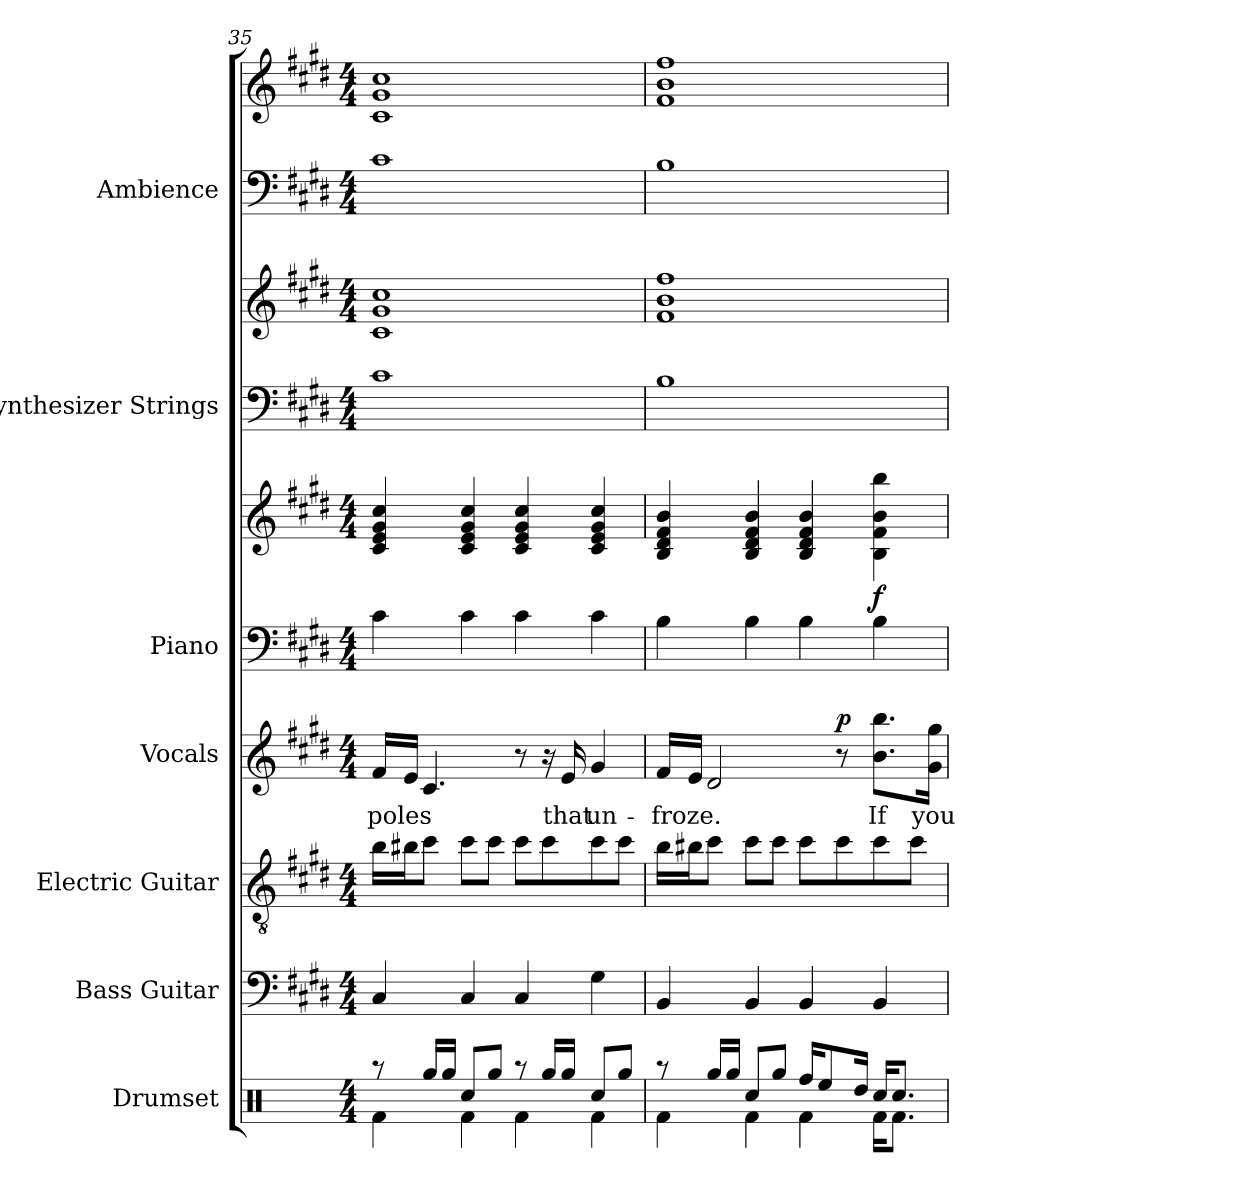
**kern	**kern	**kern	**kern	**text	**dynam	**kern	**kern	**dynam	**kern	**kern	**kern	**kern
*part7	*part6	*part5	*part4	*part4	*part4	*part3	*part3	*part3	*part2	*part2	*part1	*part1
*staff10	*staff9	*staff8	*staff7	*staff7	*staff7	*staff6	*staff5	*staff5/6	*staff4	*staff3	*staff2	*staff1
*I"Drumset	*I"Bass Guitar	*I"Electric Guitar	*I"Vocals	*	*	*I"Piano	*	*	*I"Synthesizer Strings	*	*I"Ambience	*
*I'D. Set	*I'B. Guit.	*I'E. Guit.	*I'Voc.	*	*	*I'Pno.	*	*	*I'Syn. Str.	*	*I'Amb.	*
!!LO:PB:g=z
*clefX	*clefF4	*clefGv2	*clefG2	*	*	*clefF4	*clefG2	*	*clefF4	*clefG2	*clefF4	*clefG2
*	*ITrd7c12	*	*	*	*	*	*	*	*	*	*	*
*k[]	*k[f#c#g#d#]	*k[f#c#g#d#]	*k[f#c#g#d#]	*	*	*k[f#c#g#d#]	*k[f#c#g#d#]	*	*k[f#c#g#d#]	*k[f#c#g#d#]	*k[f#c#g#d#]	*k[f#c#g#d#]
*M4/4	*M4/4	*M4/4	*M4/4	*	*	*M4/4	*M4/4	*	*M4/4	*M4/4	*M4/4	*M4/4
=35	=35	=35	=35	=35	=35	=35	=35	=35	=35	=35	=35	=35
*^	*	*	*	*	*	*	*	*	*	*	*	*
!	!	!	!	!	!LO:LY:b	!	!	!	!	!	!	!	!
8r	4Rf\	4CC#/	16b\LL	16f#/LL	poles	.	4c#\	4c#/ 4e/ 4g#/ 4cc#/	.	1c#	1c# 1g# 1cc#	1c#	1c# 1g# 1cc#
.	.	.	16b#X\J	16e/JJ	.	.	.	.	.	.	.	.	.
16Rgg/LL	.	.	8cc#\J	4.c#/	.	.	.	.	.	.	.	.	.
16Rgg/JJ	.	.	.	.	.	.	.	.	.	.	.	.	.
8Rcc/L	4Rf\	4CC#/	8cc#\L	.	.	.	4c#\	4c#/ 4e/ 4g#/ 4cc#/	.	.	.	.	.
8Rgg/J	.	.	8cc#\J	.	.	.	.	.	.	.	.	.	.
8r	4Rf\	4CC#/	8cc#\L	8r	.	.	4c#\	4c#/ 4e/ 4g#/ 4cc#/	.	.	.	.	.
16Rgg/LL	.	.	8cc#\	16r	.	.	.	.	.	.	.	.	.
!	!	!	!	!	!LO:LY:b	!	!	!	!	!	!	!	!
16Rgg/JJ	.	.	.	16e/	that	.	.	.	.	.	.	.	.
!	!	!	!	!	!LO:LY:b	!	!	!	!	!	!	!	!
8Rcc/L	4Rf\	4GG#\	8cc#\	4g#/	un-	.	4c#\	4c#/ 4e/ 4g#/ 4cc#/	.	.	.	.	.
8Rgg/J	.	.	8cc#\J	.	.	.	.	.	.	.	.	.	.
=36	=36	=36	=36	=36	=36	=36	=36	=36	=36	=36	=36	=36	=36
!	!	!	!	!	!LO:LY:b	!	!	!	!	!	!	!	!
8r	4Rf\	4BBB/	16b\LL	16f#/LL	-froze.	.	4B\	4B/ 4d#/ 4f#/ 4b/	.	1B	1f# 1b 1ff#	1B	1f# 1b 1ff#
.	.	.	16b#X\J	16e/JJ	.	.	.	.	.	.	.	.	.
16Rgg/LL	.	.	8cc#\J	2d#/	.	.	.	.	.	.	.	.	.
16Rgg/JJ	.	.	.	.	.	.	.	.	.	.	.	.	.
8Rcc/L	4Rf\	4BBB/	8cc#\L	.	.	.	4B\	4B/ 4d#/ 4f#/ 4b/	.	.	.	.	.
8Rgg/J	.	.	8cc#\J	.	.	.	.	.	.	.	.	.	.
16Rff/KL	4Rf\	4BBB/	8cc#\L	.	.	.	4B\	4B/ 4d#/ 4f#/ 4b/	.	.	.	.	.
8Ree/	.	.	.	.	.	.	.	.	.	.	.	.	.
!	!	!	!	!	!	!LO:DY:b	!	!	!	!	!	!	!
.	.	.	8cc#\	8r	.	p	.	.	.	.	.	.	.
16Rdd/Jk	.	.	.	.	.	.	.	.	.	.	.	.	.
!	!	!	!	!	!LO:LY:b	!	!	!	!LO:DY:b	!	!	!	!
16Rcc/KL	16Rf\KL	4BBB/	8cc#\	8.b\ 8.bb\L	If	.	4B\	4B\ 4f#\ 4b\ 4bb\	f	.	.	.	.
8.Rcc/J	8.Rf\J	.	.	.	.	.	.	.	.	.	.	.	.
.	.	.	8cc#\J	.	.	.	.	.	.	.	.	.	.
!	!	!	!	!	!LO:LY:b	!	!	!	!	!	!	!	!
.	.	.	.	16g#\ 16gg#\Jk	you	.	.	.	.	.	.	.	.
*v	*v	*	*	*	*	*	*	*	*	*	*	*	*
=	=	=	=	=	=	=	=	=	=	=	=	=
*-	*-	*-	*-	*-	*-	*-	*-	*-	*-	*-	*-	*-
